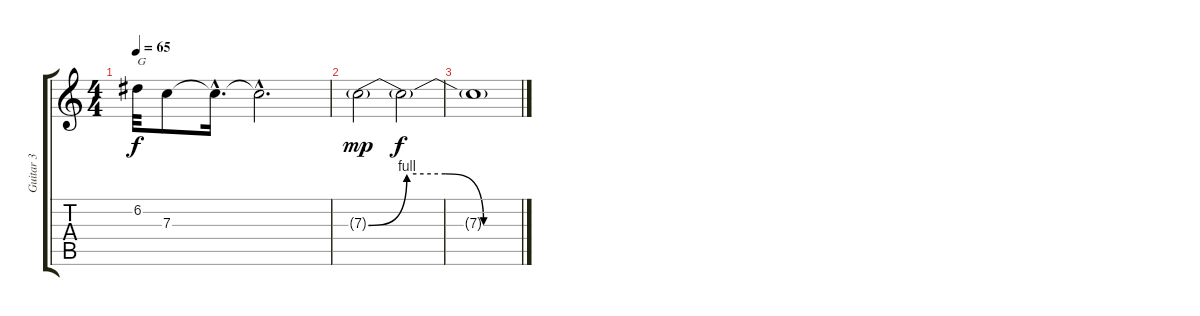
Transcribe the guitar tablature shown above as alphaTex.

\track ("Guitar 3" "Guitar 3") {instrument distortionguitar}
\staff {score tabs}
\tuning (D4 A3 F3 C3 G2 C2) {hide}
\ts (4 4)
\tempo 65
\clef g2
\ks c
6.2.32{txt "G" dy f} 7.3.8 7.3{hac t}.16{d} 7.3{hac t}.2{d} |
7.3{be (custom 0 0 15 4 30 4 45 0 60 0) g}.2{dy mp} 7.3{t}.2{dy f volume 0} |
7.3{t}.1
